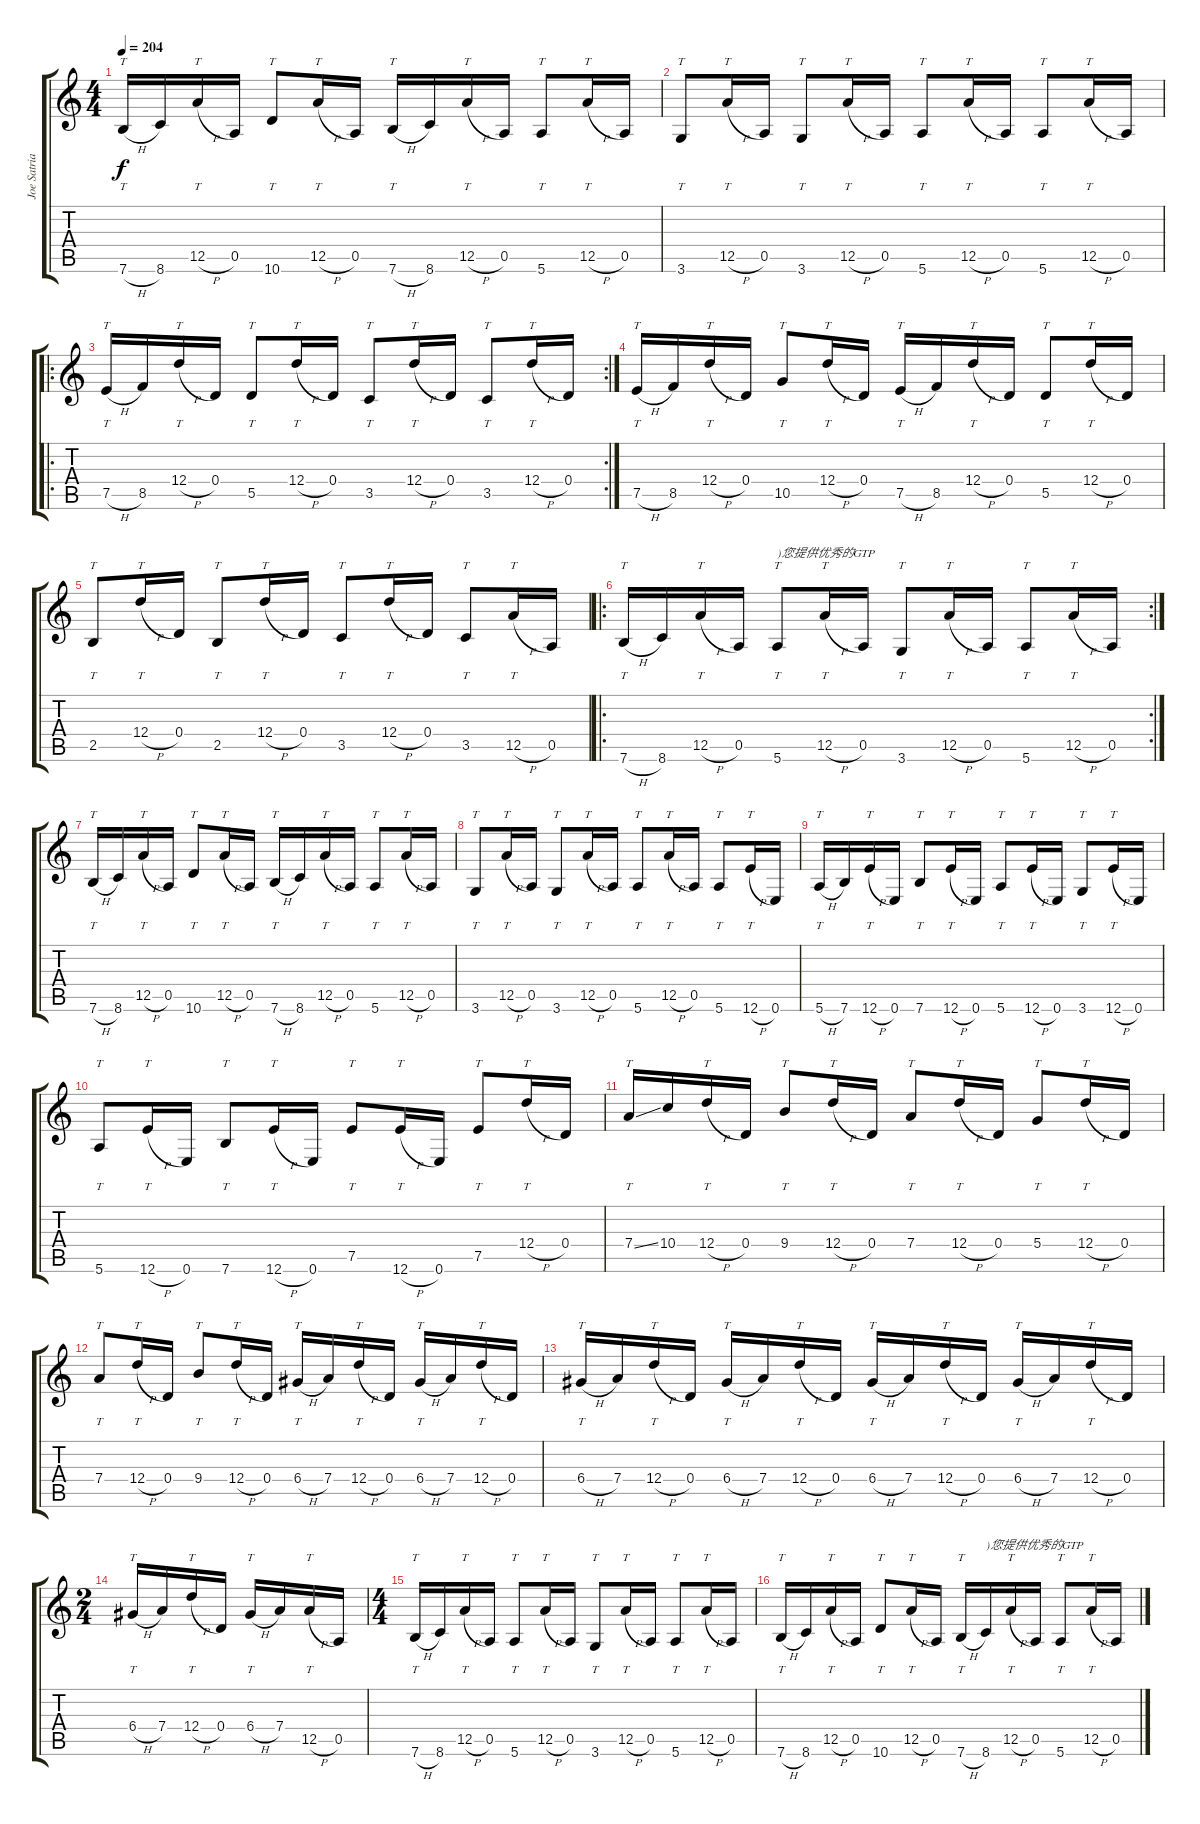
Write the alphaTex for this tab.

\track ("Joe Satriani (El. Guitar)" "Joe Satria") {instrument electricguitarclean}
\staff {score tabs}
\tuning (E4 B3 G3 D3 A2 E2) {hide}
\ts (4 4)
\tempo 204
\clef g2
\ks c
7.6{h}.16{tt dy f} 8.6.16 12.5{h}.16{tt} 0.5.16 10.6.8{tt} 12.5{h}.16{tt} 0.5.16 7.6{h}.16{tt} 8.6.16 12.5{h}.16{tt} 0.5.16 5.6.8{tt} 12.5{h}.16{tt} 0.5.16 |
3.6.8{tt} 12.5{h}.16{tt} 0.5.16 3.6.8{tt} 12.5{h}.16{tt} 0.5.16 5.6.8{tt} 12.5{h}.16{tt} 0.5.16 5.6.8{tt} 12.5{h}.16{tt} 0.5.16 |
\ro
\rc 2
7.5{h}.16{tt} 8.5.16 12.4{h}.16{tt} 0.4.16 5.5.8{tt} 12.4{h}.16{tt} 0.4.16 3.5.8{tt} 12.4{h}.16{tt} 0.4.16 3.5.8{tt} 12.4{h}.16{tt} 0.4.16 |
7.5{h}.16{tt} 8.5.16 12.4{h}.16{tt} 0.4.16 10.5.8{tt} 12.4{h}.16{tt} 0.4.16 7.5{h}.16{tt} 8.5.16 12.4{h}.16{tt} 0.4.16 5.5.8{tt} 12.4{h}.16{tt} 0.4.16 |
2.5.8{tt} 12.4{h}.16{tt} 0.4.16 2.5.8{tt} 12.4{h}.16{tt} 0.4.16 3.5.8{tt} 12.4{h}.16{tt} 0.4.16 3.5.8{tt} 12.5{h}.16{tt} 0.5.16 |
\ro
\rc 2
7.6{h}.16{tt} 8.6.16 12.5{h}.16{tt} 0.5.16 5.6.8{tt txt ")您提供优秀的GTP"} 12.5{h}.16{tt} 0.5.16 3.6.8{tt} 12.5{h}.16{tt} 0.5.16 5.6.8{tt} 12.5{h}.16{tt} 0.5.16 |
7.6{h}.16{tt} 8.6.16 12.5{h}.16{tt} 0.5.16 10.6.8{tt} 12.5{h}.16{tt} 0.5.16 7.6{h}.16{tt} 8.6.16 12.5{h}.16{tt} 0.5.16 5.6.8{tt} 12.5{h}.16{tt} 0.5.16 |
3.6.8{tt} 12.5{h}.16{tt} 0.5.16 3.6.8{tt} 12.5{h}.16{tt} 0.5.16 5.6.8{tt} 12.5{h}.16{tt} 0.5.16 5.6.8{tt} 12.6{h}.16{tt} 0.6.16 |
5.6{h}.16{tt} 7.6.16 12.6{h}.16{tt} 0.6.16 7.6.8{tt} 12.6{h}.16{tt} 0.6.16 5.6.8{tt} 12.6{h}.16{tt} 0.6.16 3.6.8{tt} 12.6{h}.16{tt} 0.6.16 |
5.6.8{tt} 12.6{h}.16{tt} 0.6.16 7.6.8{tt} 12.6{h}.16{tt} 0.6.16 7.5.8{tt} 12.6{h}.16{tt} 0.6.16 7.5.8{tt} 12.4{h}.16{tt} 0.4.16 |
7.4{ss}.16{tt} 10.4.16 12.4{h}.16{tt} 0.4.16 9.4.8{tt} 12.4{h}.16{tt} 0.4.16 7.4.8{tt} 12.4{h}.16{tt} 0.4.16 5.4.8{tt} 12.4{h}.16{tt} 0.4.16 |
7.4.8{tt} 12.4{h}.16{tt} 0.4.16 9.4.8{tt} 12.4{h}.16{tt} 0.4.16 6.4{h}.16{tt} 7.4.16 12.4{h}.16{tt} 0.4.16 6.4{h}.16{tt} 7.4.16 12.4{h}.16{tt} 0.4.16 |
6.4{h}.16{tt} 7.4.16 12.4{h}.16{tt} 0.4.16 6.4{h}.16{tt} 7.4.16 12.4{h}.16{tt} 0.4.16 6.4{h}.16{tt} 7.4.16 12.4{h}.16{tt} 0.4.16 6.4{h}.16{tt} 7.4.16 12.4{h}.16{tt} 0.4.16 |
\ts (2 4)
6.4{h}.16{tt} 7.4.16 12.4{h}.16{tt} 0.4.16 6.4{h}.16{tt} 7.4.16 12.5{h}.16{tt} 0.5.16 |
\ts (4 4)
7.6{h}.16{tt} 8.6.16 12.5{h}.16{tt} 0.5.16 5.6.8{tt} 12.5{h}.16{tt} 0.5.16 3.6.8{tt} 12.5{h}.16{tt} 0.5.16 5.6.8{tt} 12.5{h}.16{tt} 0.5.16 |
7.6{h}.16{tt} 8.6.16 12.5{h}.16{tt} 0.5.16 10.6.8{tt} 12.5{h}.16{tt} 0.5.16 7.6{h}.16{tt} 8.6.16{txt ")您提供优秀的GTP"} 12.5{h}.16{tt} 0.5.16 5.6.8{tt} 12.5{h}.16{tt} 0.5.16
